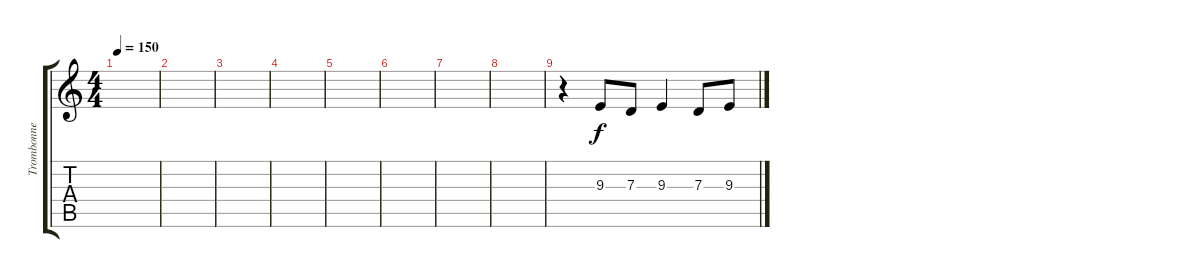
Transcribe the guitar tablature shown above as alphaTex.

\track ("Trombonne" "Trombonne") {instrument trombone}
\staff {score tabs}
\tuning (E4 B3 G3 D3 A2 E2) {hide}
\ts (4 4)
\tempo 150
\clef g2
\ks c
|
|
|
|
|
|
|
|
r.4 9.3.8 7.3.8 9.3.4 7.3.8 9.3.8
